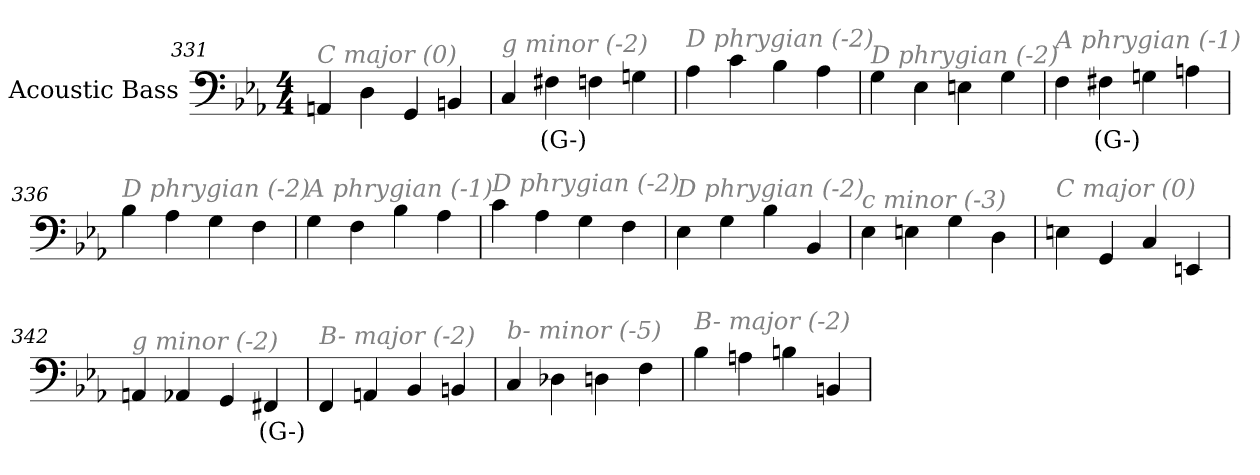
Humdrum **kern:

**kern	**text
*part1	*part1
*staff1	*staff1
*I"Acoustic Bass	*
*clefF4	*
*ITrd7c12	*
*k[b-e-a-]	*
*E-:	*
*M4/4	*
=331	=331
!LO:TX:i:color=#808080:t=C major (0)	!
4AAAn	.
4DD	.
4GGG	.
4BBBn	.
=332	=332
!LO:TX:i:color=#808080:t=g minor (-2)	!
4CC	.
4FF#Xi	(G-)
4FF	.
4GGn	.
=333	=333
!LO:TX:i:color=#808080:t=D phrygian (-2)	!
4AA-	.
4C	.
4BB-	.
4AA-	.
=334	=334
!LO:TX:i:color=#808080:t=D phrygian (-2)	!
4GG	.
4EE-	.
4EEn	.
4GG	.
=335	=335
!LO:TX:i:color=#808080:t=A phrygian (-1)	!
4FF	.
4FF#Xi	(G-)
4GGn	.
4AAn	.
=336	=336
!LO:TX:i:color=#808080:t=D phrygian (-2)	!
4BB-	.
4AA-	.
4GG	.
4FF	.
=337	=337
!LO:TX:i:color=#808080:t=A phrygian (-1)	!
4GG	.
4FF	.
4BB-	.
4AA-	.
=338	=338
!LO:TX:i:color=#808080:t=D phrygian (-2)	!
4C	.
4AA-	.
4GG	.
4FF	.
=339	=339
!LO:TX:i:color=#808080:t=D phrygian (-2)	!
4EE-	.
4GG	.
4BB-	.
4BBB-	.
=340	=340
!LO:TX:i:color=#808080:t=c minor (-3)	!
4EE-	.
4EEn	.
4GG	.
4DD	.
=341	=341
!LO:TX:i:color=#808080:t=C major (0)	!
4EEn	.
4GGG	.
4CC	.
4EEEn	.
=342	=342
!LO:TX:i:color=#808080:t=g minor (-2)	!
4AAAn	.
4AAA-X	.
4GGG	.
4FFF#Xi	(G-)
=343	=343
!LO:TX:i:color=#808080:t=B- major (-2)	!
4FFF	.
4AAAn	.
4BBB-	.
4BBBn	.
=344	=344
!LO:TX:i:color=#808080:t=b- minor (-5)	!
4CC	.
4DD-X	.
4DDn	.
4FF	.
=345	=345
!LO:TX:i:color=#808080:t=B- major (-2)	!
4BB-	.
4AAn	.
4BBn	.
4BBBn	.
=	=
*-	*-
